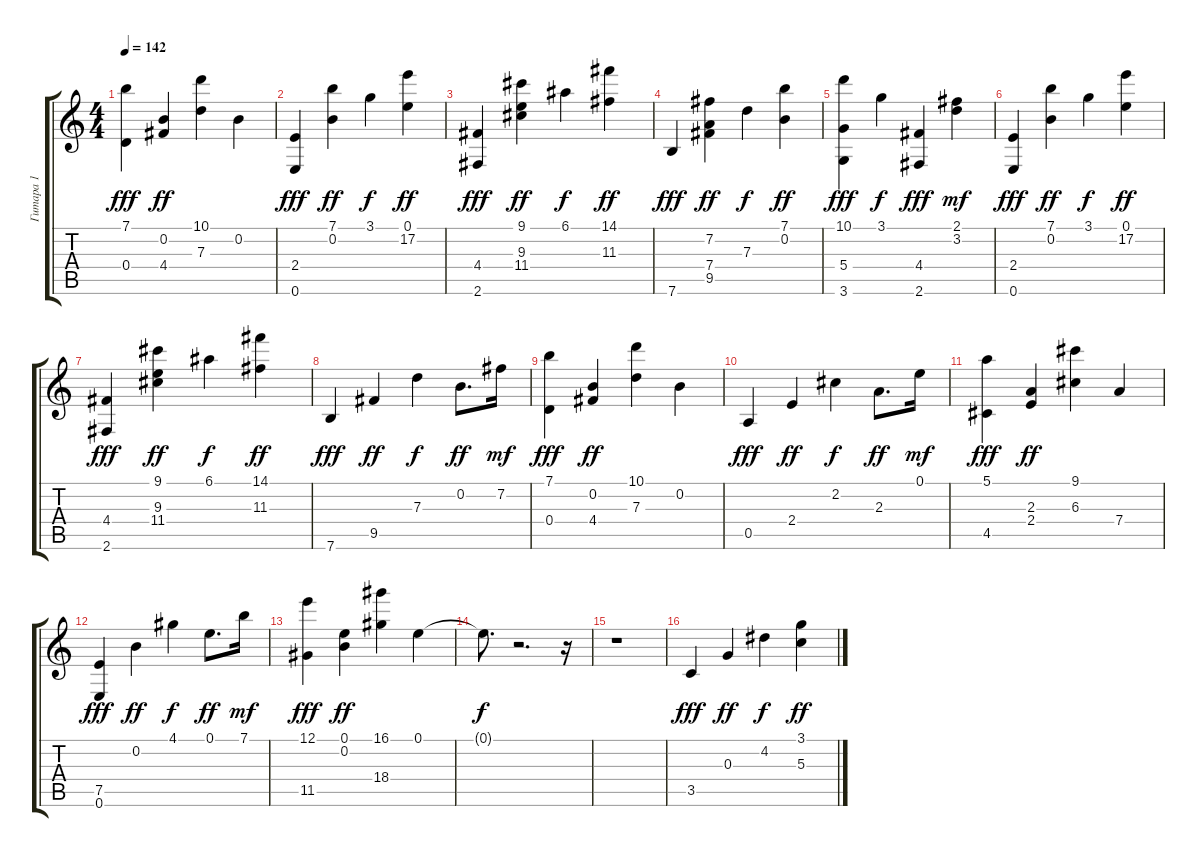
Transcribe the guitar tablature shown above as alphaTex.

\track ("Гитара 1" "Гитара 1") {instrument acousticguitarsteel}
\staff {score tabs}
\tuning (E4 B3 G3 D3 A2 E2) {hide}
\ts (4 4)
\tempo 142
\clef g2
\ks c
(7.1 0.4).4{dy fff} (0.2 4.4).4{dy ff} (10.1 7.3).4 0.2.4 |
(2.4 0.6).4{dy fff} (7.1 0.2).4{dy ff} 3.1.4{dy f} (0.1 17.2).4{dy ff} |
(4.4 2.6).4{dy fff} (9.1 9.3 11.4).4{dy ff} 6.1.4{dy f} (14.1 11.3).4{dy ff} |
7.6.4{dy fff} (7.2 7.4 9.5).4{dy ff} 7.3.4{dy f} (7.1 0.2).4{dy ff} |
(10.1 5.4 3.6).4{dy fff} 3.1.4{dy f} (4.4 2.6).4{dy fff} (2.1 3.2).4{dy mf} |
(2.4 0.6).4{dy fff} (7.1 0.2).4{dy ff} 3.1.4{dy f} (0.1 17.2).4{dy ff} |
(4.4 2.6).4{dy fff} (9.1 9.3 11.4).4{dy ff} 6.1.4{dy f} (14.1 11.3).4{dy ff} |
7.6.4{dy fff} 9.5.4{dy ff} 7.3.4{dy f} 0.2.8{d dy ff} 7.2.16{dy mf} |
(7.1 0.4).4{dy fff} (0.2 4.4).4{dy ff} (10.1 7.3).4 0.2.4 |
0.5.4{dy fff} 2.4.4{dy ff} 2.2.4{dy f} 2.3.8{d dy ff} 0.1.16{dy mf} |
(5.1 4.5).4{dy fff} (2.3 2.4).4{dy ff} (9.1 6.3).4 7.4.4 |
(7.5 0.6).4{dy fff} 0.2.4{dy ff} 4.1.4{dy f} 0.1.8{d dy ff} 7.1.16{dy mf} |
(12.1 11.5).4{dy fff} (0.1 0.2).4{dy ff} (16.1 18.4).4 0.1.4 |
0.1{t}.8{d dy f} r.2{d} r.16 |
r.1 |
3.5.4{dy fff} 0.3.4{dy ff} 4.2.4{dy f} (3.1 5.3).4{dy ff}
